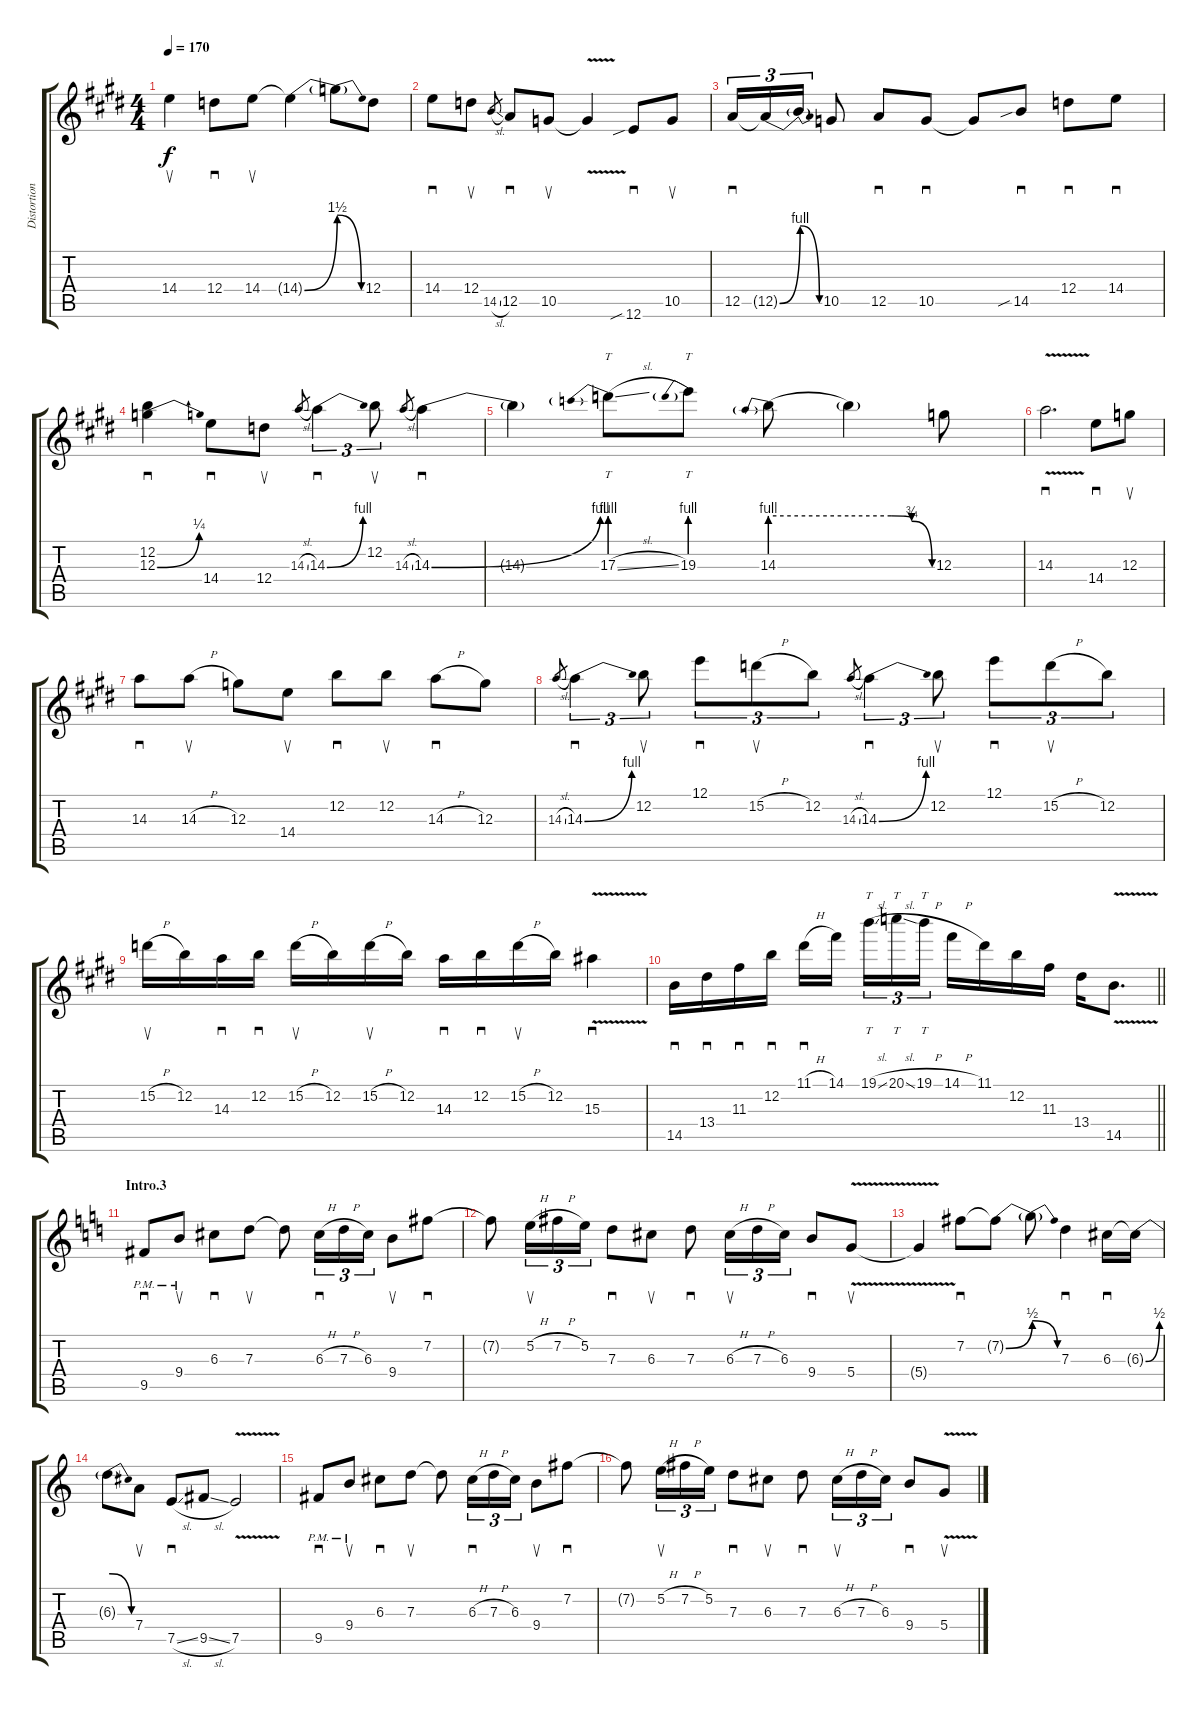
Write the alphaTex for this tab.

\track ("Distortion Guitar" "Distortion") {instrument overdrivenguitar}
\staff {score tabs}
\tuning (E4 B3 G3 D3 A2 E2) {hide}
\ts (4 4)
\tempo 170
\clef g2
\ks e
14.4.4{su dy f} 12.4.8{sd} 14.4.8{su} 14.4{be (bend 0 0 60 6) t}.4 14.4{be (release 0 6 60 0) t}.8 12.4.8 |
14.4.8{sd} 12.4.8{su} 14.5{sl}.8{gr} 12.5.8{sd} 10.5.8{su} 10.5{v t}.4 12.6{sib}.8{sd} 10.5.8{su} |
12.5.16{sd tu (3 2)} 12.5{be (bend 0 0 60 4) t}.16{tu (3 2)} 12.5{be (release 0 4 60 0) t}.16{tu (3 2)} 10.5.8 12.5.8{sd} 10.5.8{sd} 10.5{t}.8 14.5{sib}.8{sd} 12.4.8{sd} 14.4.8{sd} |
(12.2 12.3{be (bend 0 0 60 1)}).4{sd} 14.4.8{sd} 12.4.8{su} 14.3{sl}.8{gr} 14.3{be (bend 0 0 60 4)}.4{sd tu (3 2)} 12.2.8{su tu (3 2)} 14.3{sl}.8{gr} 14.3{be (bend 0 0 60 4)}.4{sd} |
14.3{t}.4 17.3{be (prebend 0 4 60 4) sl}.8{tt} 19.3{be (prebend 0 4 60 4)}.8{tt} 14.3{be (prebend 0 4 60 4)}.8 14.3{be (custom 0 4 30 4 45 3 60 0) t}.4 12.3.8 |
14.3{v}.2{d sd} 14.4.8{sd} 12.3.8{su} |
14.3.8{sd} 14.3{h}.8{su} 12.3.8 14.4.8{su} 12.2.8{sd} 12.2.8{su} 14.3{h}.8{sd} 12.3.8 |
14.3{sl}.8{gr} 14.3{be (bend 0 0 60 4)}.4{sd tu (3 2)} 12.2.8{su tu (3 2)} 12.1.8{sd tu (3 2)} 15.2{h}.8{su tu (3 2)} 12.2.8{tu (3 2)} 14.3{sl}.8{gr} 14.3{be (bend 0 0 60 4)}.4{sd tu (3 2)} 12.2.8{su tu (3 2)} 12.1.8{sd tu (3 2)} 15.2{h}.8{su tu (3 2)} 12.2.8{tu (3 2)} |
15.2{h}.16{su} 12.2.16 14.3.16{sd} 12.2.16{sd} 15.2{h}.16{su} 12.2.16 15.2{h}.16{su} 12.2.16 14.3.16{sd} 12.2.16{sd} 15.2{h}.16{su} 12.2.16 15.3{v}.4{sd} |
\barLineRight lightlight
14.5.16{sd} 13.4.16{sd} 11.3.16{sd} 12.2.16{sd} 11.1{h}.16{sd} 14.1.16{beam splitsecondary} 19.1{sl}.16{tt tu (3 2)} 20.1{sl}.16{tt tu (3 2)} 19.1{h}.16{tt tu (3 2)} 14.1{h}.16 11.1.16 12.2.16 11.3.16 13.4.16 14.5{v}.8{d} |
\section ("" "Intro.3")
\ks c
9.5{pm}.8{sd} 9.4{pm}.8{su} 6.3.8{sd} 7.3.8{su} 7.3{t}.8 6.3{h}.16{sd tu (3 2)} 7.3{h}.16{tu (3 2)} 6.3.16{tu (3 2)} 9.4.8{su} 7.2.8{sd} |
7.2{t}.8 5.2{h}.16{su tu (3 2)} 7.2{h}.16{tu (3 2)} 5.2.16{tu (3 2)} 7.3.8{sd} 6.3.8{su} 7.3.8{sd} 6.3{h}.16{su tu (3 2)} 7.3{h}.16{tu (3 2)} 6.3.16{tu (3 2)} 9.4.8{sd} 5.4{v}.8{su} |
5.4{t}.4 7.2.8{sd} 7.2{be (bend 0 0 60 2) t}.8 7.2{be (release 0 2 60 0) t}.8 7.3.4{sd} 6.3.16{sd} 6.3{be (bend 0 0 60 2) t}.16 |
6.3{be (release 0 2 60 0) t}.8 7.4.8{su} 7.5{sl}.8{sd} 9.5{sl}.8 7.5{v}.2 |
9.5{pm}.8{sd} 9.4{pm}.8{su} 6.3.8{sd} 7.3.8{su} 7.3{t}.8 6.3{h}.16{sd tu (3 2)} 7.3{h}.16{tu (3 2)} 6.3.16{tu (3 2)} 9.4.8{su} 7.2.8{sd} |
7.2{t}.8 5.2{h}.16{su tu (3 2)} 7.2{h}.16{tu (3 2)} 5.2.16{tu (3 2)} 7.3.8{sd} 6.3.8{su} 7.3.8{sd} 6.3{h}.16{su tu (3 2)} 7.3{h}.16{tu (3 2)} 6.3.16{tu (3 2)} 9.4.8{sd} 5.4{v}.8{su}
